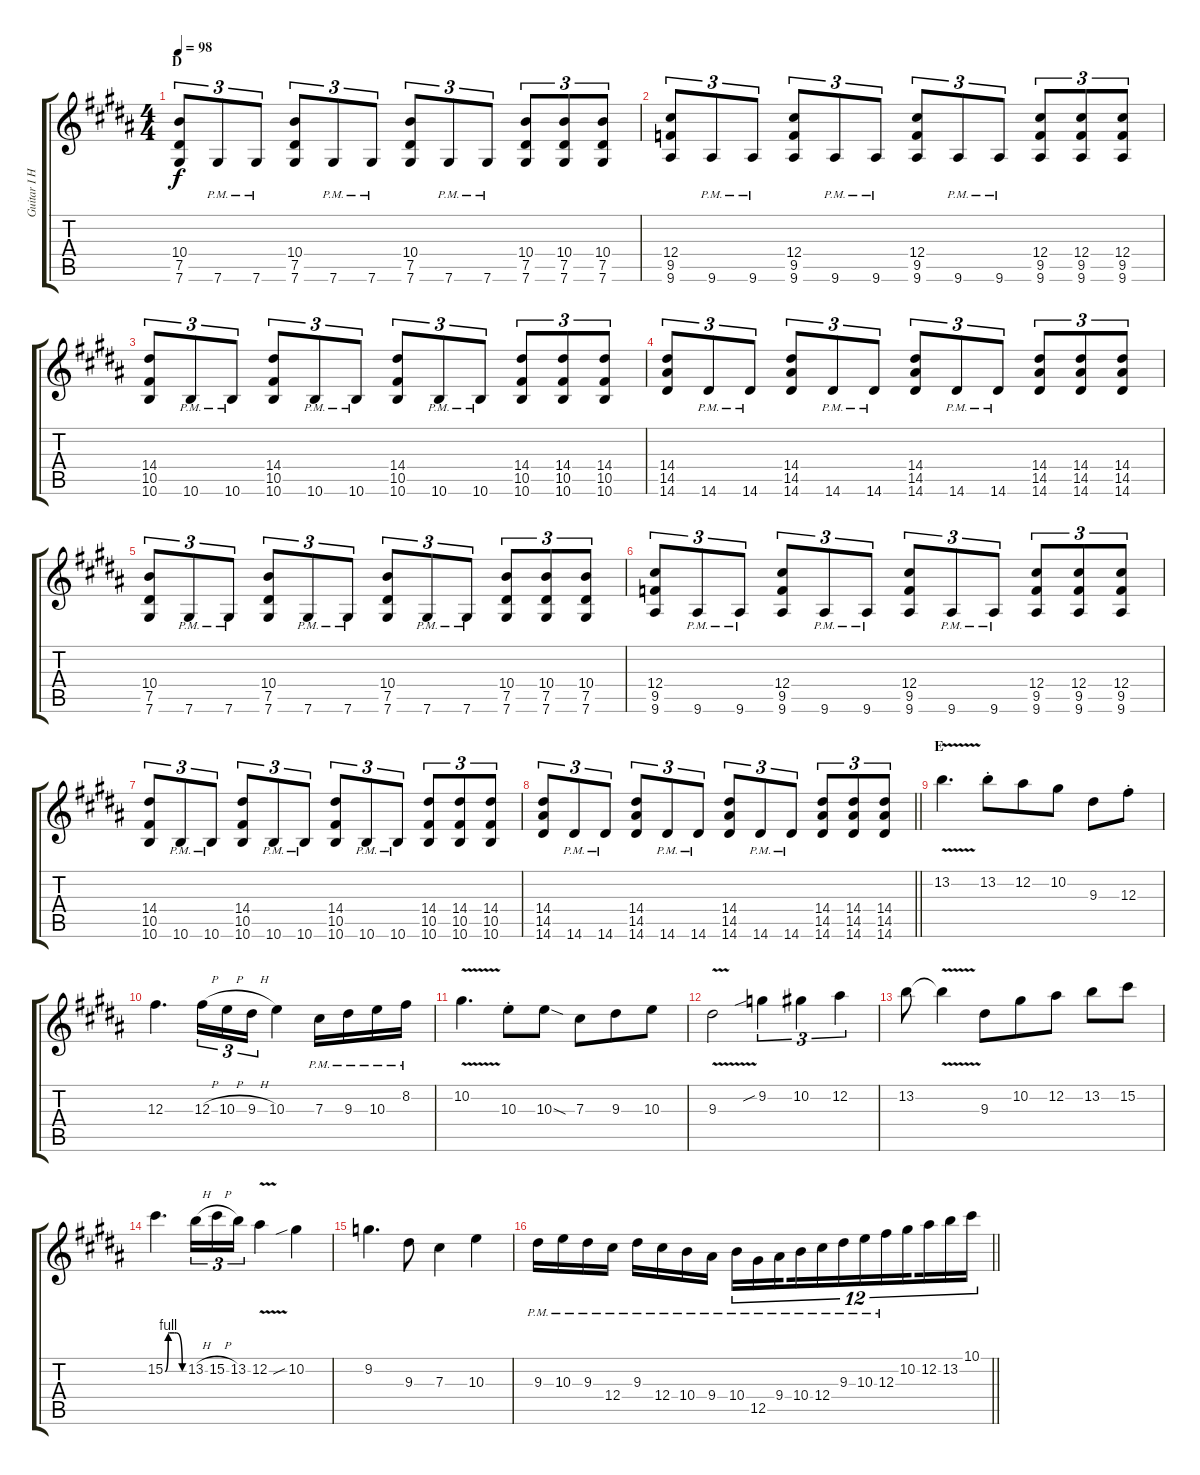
\track ("Guitar I Hizaki" "Guitar I H") {instrument overdrivenguitar}
\staff {score tabs}
\tuning (Eb4 Bb3 Gb3 Db3 Ab2 Db2) {hide}
\ts (4 4)
\section ("" "D")
\tempo 98
\clef g2
\ks g#minor
(10.4 7.5 7.6).8{tu (3 2) dy f} 7.6{pm}.8{tu (3 2)} 7.6{pm}.8{tu (3 2)} (10.4 7.5 7.6).8{tu (3 2)} 7.6{pm}.8{tu (3 2)} 7.6{pm}.8{tu (3 2)} (10.4 7.5 7.6).8{tu (3 2)} 7.6{pm}.8{tu (3 2)} 7.6{pm}.8{tu (3 2)} (10.4 7.5 7.6).8{tu (3 2)} (10.4 7.5 7.6).8{tu (3 2)} (10.4 7.5 7.6).8{tu (3 2)} |
(12.4 9.5 9.6).8{tu (3 2)} 9.6{pm}.8{tu (3 2)} 9.6{pm}.8{tu (3 2)} (12.4 9.5 9.6).8{tu (3 2)} 9.6{pm}.8{tu (3 2)} 9.6{pm}.8{tu (3 2)} (12.4 9.5 9.6).8{tu (3 2)} 9.6{pm}.8{tu (3 2)} 9.6{pm}.8{tu (3 2)} (12.4 9.5 9.6).8{tu (3 2)} (12.4 9.5 9.6).8{tu (3 2)} (12.4 9.5 9.6).8{tu (3 2)} |
(14.4 10.5 10.6).8{tu (3 2)} 10.6{pm}.8{tu (3 2)} 10.6{pm}.8{tu (3 2)} (14.4 10.5 10.6).8{tu (3 2)} 10.6{pm}.8{tu (3 2)} 10.6{pm}.8{tu (3 2)} (14.4 10.5 10.6).8{tu (3 2)} 10.6{pm}.8{tu (3 2)} 10.6{pm}.8{tu (3 2)} (14.4 10.5 10.6).8{tu (3 2)} (14.4 10.5 10.6).8{tu (3 2)} (14.4 10.5 10.6).8{tu (3 2)} |
(14.4 14.5 14.6).8{tu (3 2)} 14.6{pm}.8{tu (3 2)} 14.6{pm}.8{tu (3 2)} (14.4 14.5 14.6).8{tu (3 2)} 14.6{pm}.8{tu (3 2)} 14.6{pm}.8{tu (3 2)} (14.4 14.5 14.6).8{tu (3 2)} 14.6{pm}.8{tu (3 2)} 14.6{pm}.8{tu (3 2)} (14.4 14.5 14.6).8{tu (3 2)} (14.4 14.5 14.6).8{tu (3 2)} (14.4 14.5 14.6).8{tu (3 2)} |
(10.4 7.5 7.6).8{tu (3 2)} 7.6{pm}.8{tu (3 2)} 7.6{pm}.8{tu (3 2)} (10.4 7.5 7.6).8{tu (3 2)} 7.6{pm}.8{tu (3 2)} 7.6{pm}.8{tu (3 2)} (10.4 7.5 7.6).8{tu (3 2)} 7.6{pm}.8{tu (3 2)} 7.6{pm}.8{tu (3 2)} (10.4 7.5 7.6).8{tu (3 2)} (10.4 7.5 7.6).8{tu (3 2)} (10.4 7.5 7.6).8{tu (3 2)} |
(12.4 9.5 9.6).8{tu (3 2)} 9.6{pm}.8{tu (3 2)} 9.6{pm}.8{tu (3 2)} (12.4 9.5 9.6).8{tu (3 2)} 9.6{pm}.8{tu (3 2)} 9.6{pm}.8{tu (3 2)} (12.4 9.5 9.6).8{tu (3 2)} 9.6{pm}.8{tu (3 2)} 9.6{pm}.8{tu (3 2)} (12.4 9.5 9.6).8{tu (3 2)} (12.4 9.5 9.6).8{tu (3 2)} (12.4 9.5 9.6).8{tu (3 2)} |
(14.4 10.5 10.6).8{tu (3 2)} 10.6{pm}.8{tu (3 2)} 10.6{pm}.8{tu (3 2)} (14.4 10.5 10.6).8{tu (3 2)} 10.6{pm}.8{tu (3 2)} 10.6{pm}.8{tu (3 2)} (14.4 10.5 10.6).8{tu (3 2)} 10.6{pm}.8{tu (3 2)} 10.6{pm}.8{tu (3 2)} (14.4 10.5 10.6).8{tu (3 2)} (14.4 10.5 10.6).8{tu (3 2)} (14.4 10.5 10.6).8{tu (3 2)} |
\barLineRight lightlight
(14.4 14.5 14.6).8{tu (3 2)} 14.6{pm}.8{tu (3 2)} 14.6{pm}.8{tu (3 2)} (14.4 14.5 14.6).8{tu (3 2)} 14.6{pm}.8{tu (3 2)} 14.6{pm}.8{tu (3 2)} (14.4 14.5 14.6).8{tu (3 2)} 14.6{pm}.8{tu (3 2)} 14.6{pm}.8{tu (3 2)} (14.4 14.5 14.6).8{tu (3 2)} (14.4 14.5 14.6).8{tu (3 2)} (14.4 14.5 14.6).8{tu (3 2)} |
\section ("" "E")
13.2{v}.4{d volume 15} 13.2{st}.8{beam merge} 12.2.8 10.2.8 9.3.8 12.3{st}.8 |
12.3.4{d} 12.3{h}.16{tu (3 2)} 10.3{h}.16{tu (3 2)} 9.3{h}.16{tu (3 2)} 10.3.4 7.3{pm}.16 9.3{pm}.16 10.3{pm}.16 8.2{pm}.16 |
10.2{v}.4{d} 10.3{st}.8{beam merge} 10.3{sod}.8{beam split} 7.3.8{beam merge} 9.3.8 10.3.8 |
9.3{v}.2 9.2{sib}.4{tu (3 2)} 10.2.4{tu (3 2)} 12.2.4{tu (3 2)} |
13.2.8 13.2{v t}.4 9.3.8{beam merge} 10.2.8 12.2.8 13.2.8 15.2.8 |
15.2{be (custom 0 0 10 4 15 4 30 4 35 4 55 0 60 0)}.4{d} 13.2{h}.16{tu (3 2)} 15.2{h}.16{tu (3 2)} 13.2.16{tu (3 2)} 12.2{v}.4 10.2{sib}.4 |
9.2.4{d} 9.3.8 7.3.4 10.3.4 |
\barLineRight lightlight
9.3{pm}.16 10.3{pm}.16 9.3{pm}.16 12.4{pm}.16 9.3{pm}.16 12.4{pm}.16 10.4{pm}.16 9.4{pm}.16 10.4{pm}.16{tu (12 8)} 12.5{pm}.16{tu (12 8)} 9.4{pm}.16{tu (12 8) beam splitsecondary} 10.4{pm}.16{tu (12 8)} 12.4{pm}.16{tu (12 8)} 9.3{pm}.16{tu (12 8)} 10.3{pm}.16{tu (12 8)} 12.3{pm}.16{tu (12 8)} 10.2.16{tu (12 8) beam splitsecondary} 12.2.16{tu (12 8)} 13.2.16{tu (12 8)} 10.1.16{tu (12 8)}
